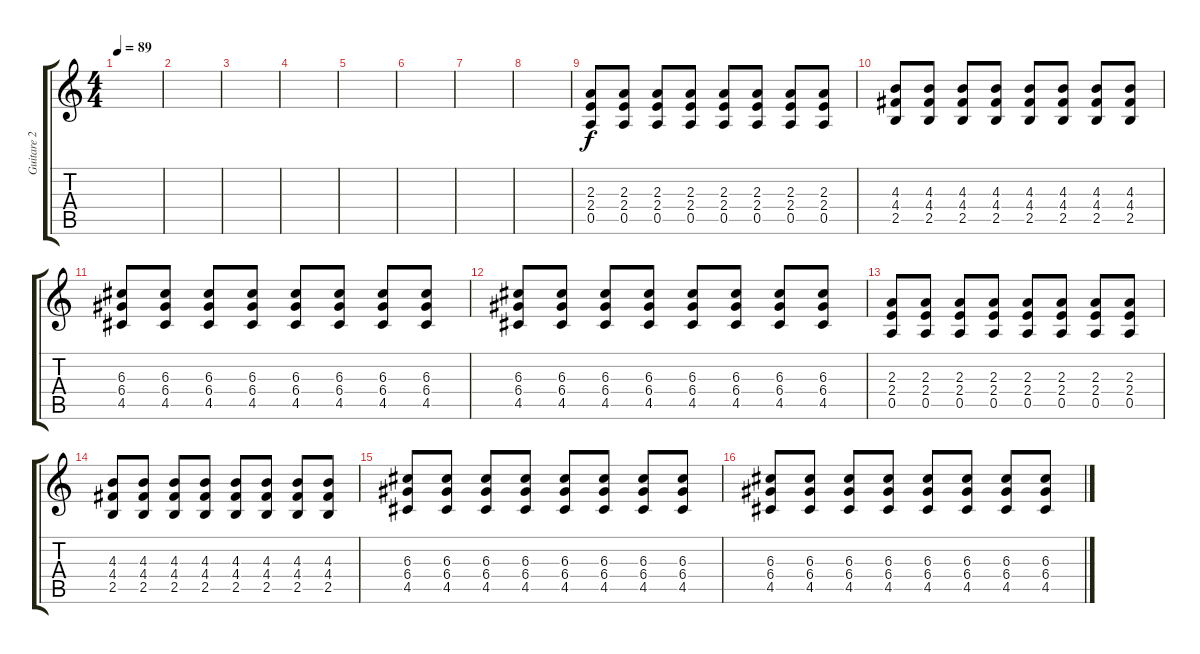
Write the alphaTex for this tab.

\track ("Guitare 2" "Guitare 2") {instrument distortionguitar}
\staff {score tabs}
\tuning (E4 B3 G3 D3 A2 E2) {hide}
\ts (4 4)
\tempo 89
\clef g2
\ks c
|
|
|
|
|
|
|
|
(2.3 2.4 0.5).8 (2.3 2.4 0.5).8 (2.3 2.4 0.5).8 (2.3 2.4 0.5).8 (2.3 2.4 0.5).8 (2.3 2.4 0.5).8 (2.3 2.4 0.5).8 (2.3 2.4 0.5).8 |
(4.3 4.4 2.5).8 (4.3 4.4 2.5).8 (4.3 4.4 2.5).8 (4.3 4.4 2.5).8 (4.3 4.4 2.5).8 (4.3 4.4 2.5).8 (4.3 4.4 2.5).8 (4.3 4.4 2.5).8 |
(6.3 6.4 4.5).8 (6.3 6.4 4.5).8 (6.3 6.4 4.5).8 (6.3 6.4 4.5).8 (6.3 6.4 4.5).8 (6.3 6.4 4.5).8 (6.3 6.4 4.5).8 (6.3 6.4 4.5).8 |
(6.3 6.4 4.5).8 (6.3 6.4 4.5).8 (6.3 6.4 4.5).8 (6.3 6.4 4.5).8 (6.3 6.4 4.5).8 (6.3 6.4 4.5).8 (6.3 6.4 4.5).8 (6.3 6.4 4.5).8 |
(2.3 2.4 0.5).8 (2.3 2.4 0.5).8 (2.3 2.4 0.5).8 (2.3 2.4 0.5).8 (2.3 2.4 0.5).8 (2.3 2.4 0.5).8 (2.3 2.4 0.5).8 (2.3 2.4 0.5).8 |
(4.3 4.4 2.5).8 (4.3 4.4 2.5).8 (4.3 4.4 2.5).8 (4.3 4.4 2.5).8 (4.3 4.4 2.5).8 (4.3 4.4 2.5).8 (4.3 4.4 2.5).8 (4.3 4.4 2.5).8 |
(6.3 6.4 4.5).8 (6.3 6.4 4.5).8 (6.3 6.4 4.5).8 (6.3 6.4 4.5).8 (6.3 6.4 4.5).8 (6.3 6.4 4.5).8 (6.3 6.4 4.5).8 (6.3 6.4 4.5).8 |
(6.3 6.4 4.5).8 (6.3 6.4 4.5).8 (6.3 6.4 4.5).8 (6.3 6.4 4.5).8 (6.3 6.4 4.5).8 (6.3 6.4 4.5).8 (6.3 6.4 4.5).8 (6.3 6.4 4.5).8
